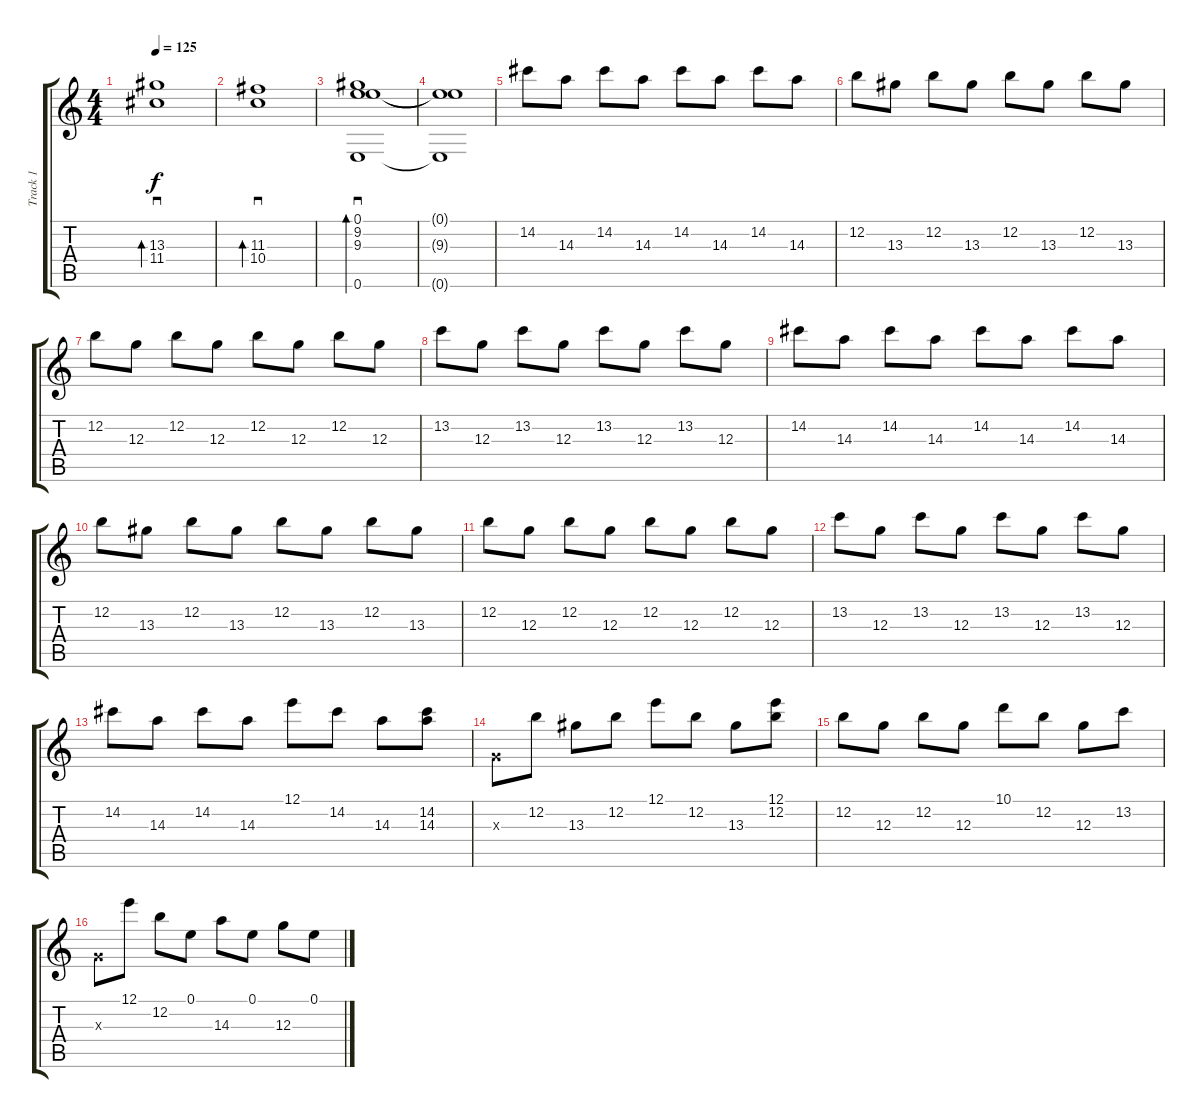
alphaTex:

\track ("Track 1" "Track 1") {instrument electricguitarjazz}
\staff {score tabs}
\tuning (E4 B3 G3 D3 A2 E2) {hide}
\ts (4 4)
\tempo 125
\clef g2
\ks c
(13.3 11.4).1{sd bd 240 dy f} |
(11.3 10.4).1{sd bd 240} |
(0.1 9.2 9.3 0.6).1{sd bd 240} |
(0.1{t} 9.3{t} 0.6{t}).1 |
14.2.8 14.3.8 14.2.8 14.3.8 14.2.8 14.3.8 14.2.8 14.3.8 |
12.2.8 13.3.8 12.2.8 13.3.8 12.2.8 13.3.8 12.2.8 13.3.8 |
12.2.8 12.3.8 12.2.8 12.3.8 12.2.8 12.3.8 12.2.8 12.3.8 |
13.2.8 12.3.8 13.2.8 12.3.8 13.2.8 12.3.8 13.2.8 12.3.8 |
14.2.8 14.3.8 14.2.8 14.3.8 14.2.8 14.3.8 14.2.8 14.3.8 |
12.2.8 13.3.8 12.2.8 13.3.8 12.2.8 13.3.8 12.2.8 13.3.8 |
12.2.8 12.3.8 12.2.8 12.3.8 12.2.8 12.3.8 12.2.8 12.3.8 |
13.2.8 12.3.8 13.2.8 12.3.8 13.2.8 12.3.8 13.2.8 12.3.8 |
14.2.8 14.3.8 14.2.8 14.3.8 12.1.8 14.2.8 14.3.8 (14.2 14.3).8 |
0.3{x}.8 12.2.8 13.3.8 12.2.8 12.1.8 12.2.8 13.3.8 (12.1 12.2).8 |
12.2.8 12.3.8 12.2.8 12.3.8 10.1.8 12.2.8 12.3.8 13.2.8 |
0.3{x}.8 12.1.8 12.2.8 0.1.8 14.3.8 0.1.8 12.3.8 0.1.8
